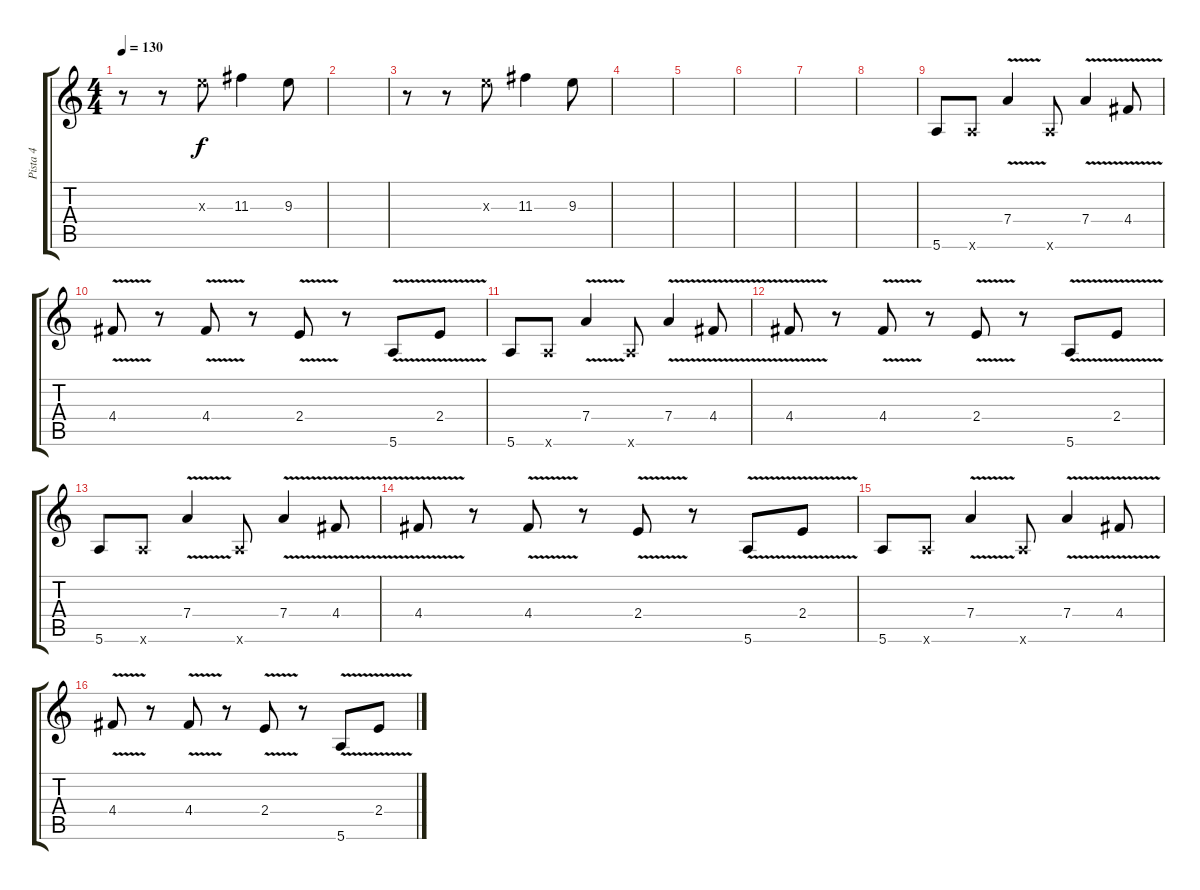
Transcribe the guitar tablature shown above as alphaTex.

\track ("Pista 4" "Pista 4") {instrument electricguitarjazz}
\staff {score tabs}
\tuning (E4 B3 G3 D3 A2 E2) {hide}
\ts (4 4)
\tempo 130
\clef g2
\ks c
r.8{dy f} r.8 9.3{x}.8 11.3.4 9.3.8 |
|
r.8 r.8 9.3{x}.8 11.3.4 9.3.8 |
|
|
|
|
|
5.6.8 5.6{x}.8 7.4{v}.4 5.6{x}.8 7.4{v}.4 4.4{v}.8 |
4.4{v}.8 r.8 4.4{v}.8 r.8 2.4{v}.8 r.8 5.6{v}.8 2.4{v}.8 |
5.6.8 5.6{x}.8 7.4{v}.4 5.6{x}.8 7.4{v}.4 4.4{v}.8 |
4.4{v}.8 r.8 4.4{v}.8 r.8 2.4{v}.8 r.8 5.6{v}.8 2.4{v}.8 |
5.6.8 5.6{x}.8 7.4{v}.4 5.6{x}.8 7.4{v}.4 4.4{v}.8 |
4.4{v}.8 r.8 4.4{v}.8 r.8 2.4{v}.8 r.8 5.6{v}.8 2.4{v}.8 |
5.6.8 5.6{x}.8 7.4{v}.4 5.6{x}.8 7.4{v}.4 4.4{v}.8 |
4.4{v}.8 r.8 4.4{v}.8 r.8 2.4{v}.8 r.8 5.6{v}.8 2.4{v}.8
